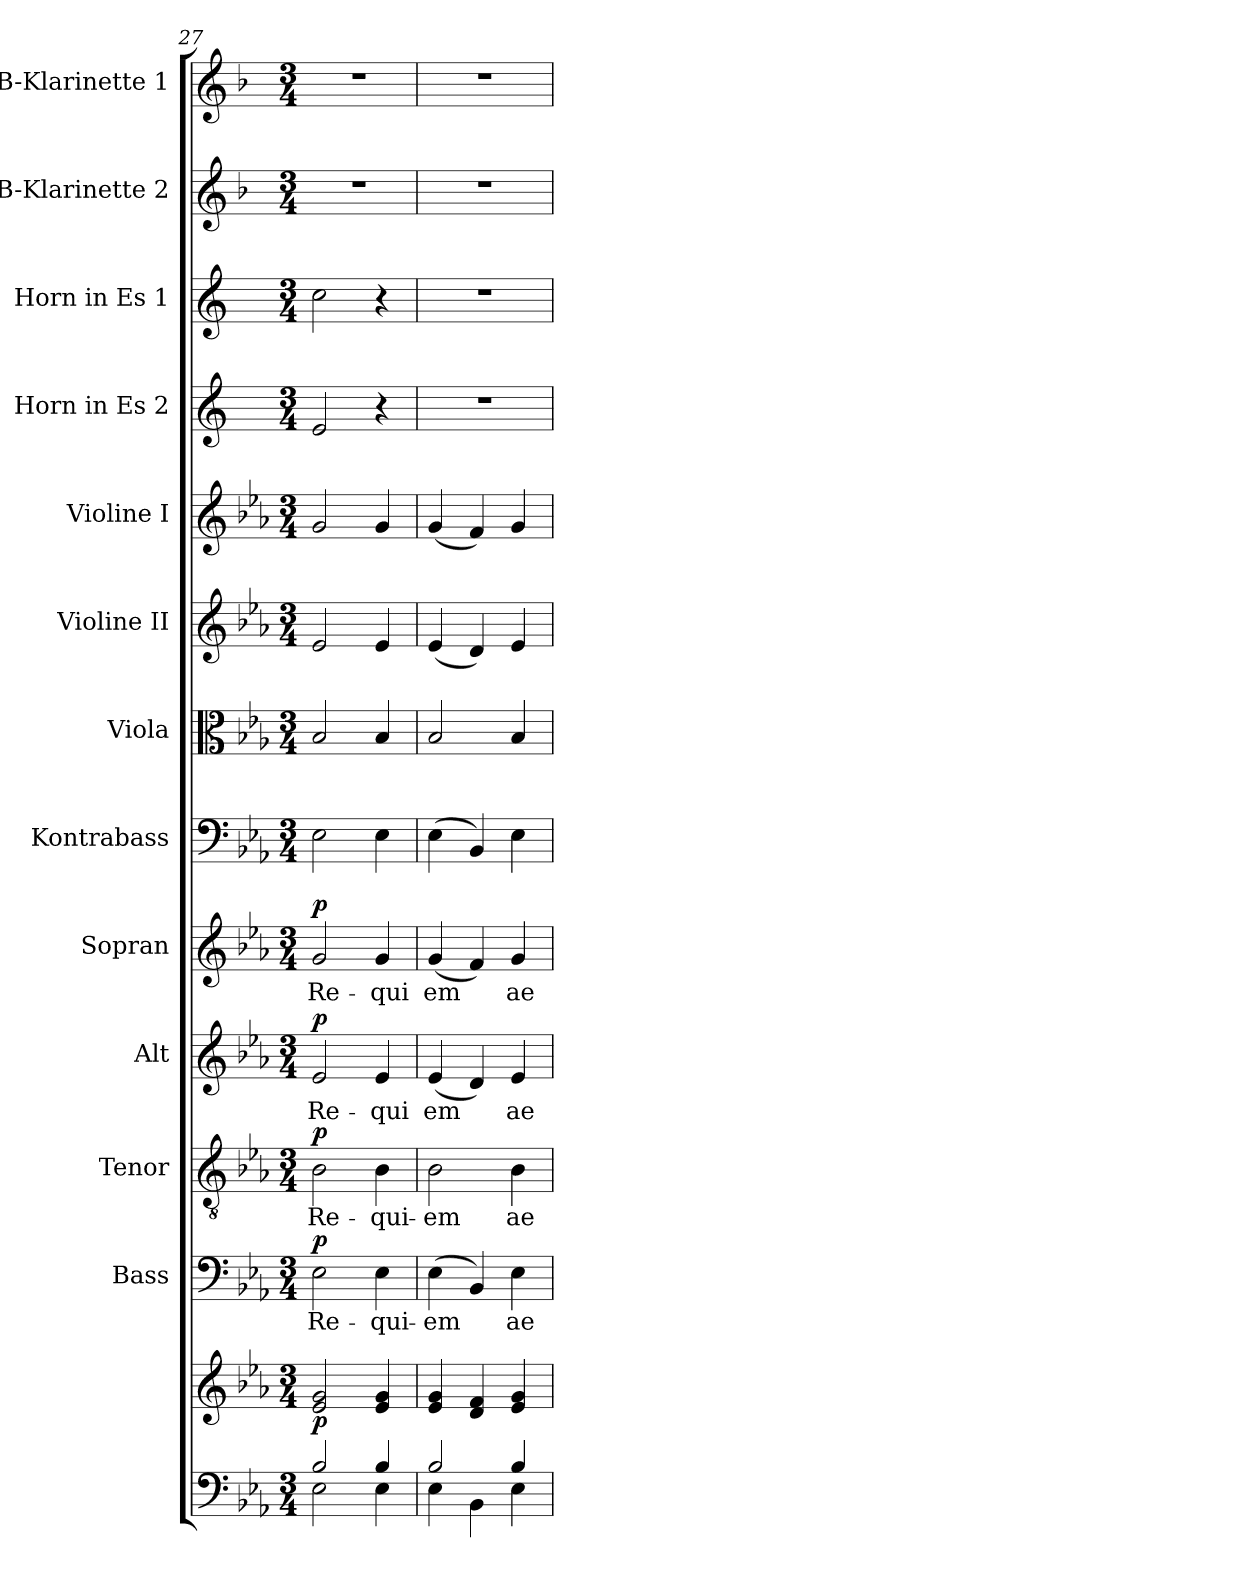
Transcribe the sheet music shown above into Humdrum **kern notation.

**kern	**kern	**dynam	**kern	**text	**dynam	**kern	**text	**dynam	**kern	**text	**dynam	**kern	**text	**dynam	**kern	**kern	**kern	**kern	**kern	**kern	**kern	**kern
*part13	*part13	*part13	*part12	*part12	*part12	*part11	*part11	*part11	*part10	*part10	*part10	*part9	*part9	*part9	*part8	*part7	*part6	*part5	*part4	*part3	*part2	*part1
*staff14	*staff13	*staff13/14	*staff12	*staff12	*staff12	*staff11	*staff11	*staff11	*staff10	*staff10	*staff10	*staff9	*staff9	*staff9	*staff8	*staff7	*staff6	*staff5	*staff4	*staff3	*staff2	*staff1
*	*	*	*I"Bass	*	*	*I"Tenor	*	*	*I"Alt	*	*	*I"Sopran	*	*	*I"Kontrabass	*I"Viola	*I"Violine II	*I"Violine I	*I"Horn in Es 2	*I"Horn in Es 1	*I"B-Klarinette 2	*I"B-Klarinette 1
*	*	*	*I'B.	*	*	*I'T.	*	*	*I'A.	*	*	*I'S.	*	*	*I'Kb.	*I'Vla.	*I'Vl. II	*I'Vl. I	*	*	*I'B Kl. 2	*I'B Kl. 1
!!LO:PB:g=z
*clefF4	*clefG2	*	*clefF4	*	*	*clefGv2	*	*	*clefG2	*	*	*clefG2	*	*	*clefF4	*clefC3	*clefG2	*clefG2	*clefG2	*clefG2	*clefG2	*clefG2
*	*	*	*	*	*	*	*	*	*	*	*	*	*	*	*ITrd7c12	*	*	*	*ITrd5c9	*ITrd5c9	*ITrd1c2	*ITrd1c2
*k[b-e-a-]	*k[b-e-a-]	*	*k[b-e-a-]	*	*	*k[b-e-a-]	*	*	*k[b-e-a-]	*	*	*k[b-e-a-]	*	*	*k[b-e-a-]	*k[b-e-a-]	*k[b-e-a-]	*k[b-e-a-]	*k[b-e-a-]	*k[b-e-a-]	*k[b-e-a-]	*k[b-e-a-]
*E-:	*E-:	*	*E-:	*	*	*E-:	*	*	*E-:	*	*	*E-:	*	*	*E-:	*E-:	*E-:	*E-:	*E-:	*E-:	*E-:	*E-:
*M3/4	*M3/4	*	*M3/4	*	*	*M3/4	*	*	*M3/4	*	*	*M3/4	*	*	*M3/4	*M3/4	*M3/4	*M3/4	*M3/4	*M3/4	*M3/4	*M3/4
=27	=27	=27	=27	=27	=27	=27	=27	=27	=27	=27	=27	=27	=27	=27	=27	=27	=27	=27	=27	=27	=27	=27
*^	*	*	*	*	*	*	*	*	*	*	*	*	*	*	*	*	*	*	*	*	*	*
!	!	!	!LO:DY:b	!	!LO:LY:b	!LO:DY:a	!	!LO:LY:b	!LO:DY:a	!	!LO:LY:b	!LO:DY:a	!	!LO:LY:b	!LO:DY:a	!	!	!	!	!	!	!	!
2B-/	2E-\	2e-/ 2g/	p	2E-\	Re-	p	2B-\	Re-	p	2e-/	Re-	p	2g/	Re-	p	2EE-\	2B-/	2e-/	2g/	2G/	2e-\	2.r	2.r
!	!	!	!	!	!LO:LY:b	!	!	!LO:LY:b	!	!	!LO:LY:b	!	!	!LO:LY:b	!	!	!	!	!	!	!	!	!
4B-/	4E-\	4e-/ 4g/	.	4E-\	-qui-	.	4B-\	-qui-	.	4e-/	-qui	.	4g/	-qui	.	4EE-\	4B-/	4e-/	4g/	4r	4r	.	.
=28	=28	=28	=28	=28	=28	=28	=28	=28	=28	=28	=28	=28	=28	=28	=28	=28	=28	=28	=28	=28	=28	=28	=28
!	!	!	!	!	!LO:LY:b	!	!	!LO:LY:b	!	!	!LO:LY:b	!	!	!LO:LY:b	!	!	!	!	!	!	!	!	!
2B-/	4E-\	4e-/ 4g/	.	(>4E-\	-em	.	2B-\	-em	.	(<4e-/	em	.	(<4g/	em	.	(>4EE-\	2B-/	(<4e-/	(<4g/	2.r	2.r	2.r	2.r
.	4BB-\	4d/ 4f/	.	4BB-/)	.	.	.	.	.	4d/)	.	.	4f/)	.	.	4BBB-/)	.	4d/)	4f/)	.	.	.	.
!	!	!	!	!	!LO:LY:b	!	!	!LO:LY:b	!	!	!LO:LY:b	!	!	!LO:LY:b	!	!	!	!	!	!	!	!	!
4B-/	4E-\	4e-/ 4g/	.	4E-\	ae-	.	4B-\	ae-	.	4e-/	ae-	.	4g/	ae-	.	4EE-\	4B-/	4e-/	4g/	.	.	.	.
*v	*v	*	*	*	*	*	*	*	*	*	*	*	*	*	*	*	*	*	*	*	*	*	*
=	=	=	=	=	=	=	=	=	=	=	=	=	=	=	=	=	=	=	=	=	=	=
*-	*-	*-	*-	*-	*-	*-	*-	*-	*-	*-	*-	*-	*-	*-	*-	*-	*-	*-	*-	*-	*-	*-
